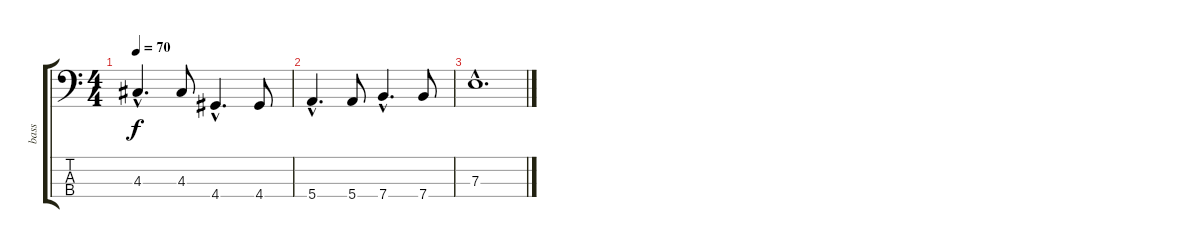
\track ("bass" "bass") {instrument fretlessbass}
\staff {score tabs}
\tuning (G2 D2 A1 E1) {hide}
\ts (4 4)
\tempo 70
\clef f4
\ks c
4.3{hac}.4{d dy f} 4.3.8 4.4{hac}.4{d} 4.4.8 |
5.4{hac}.4{d} 5.4.8 7.4{hac}.4{d} 7.4.8 |
7.3{hac}.1{d}
